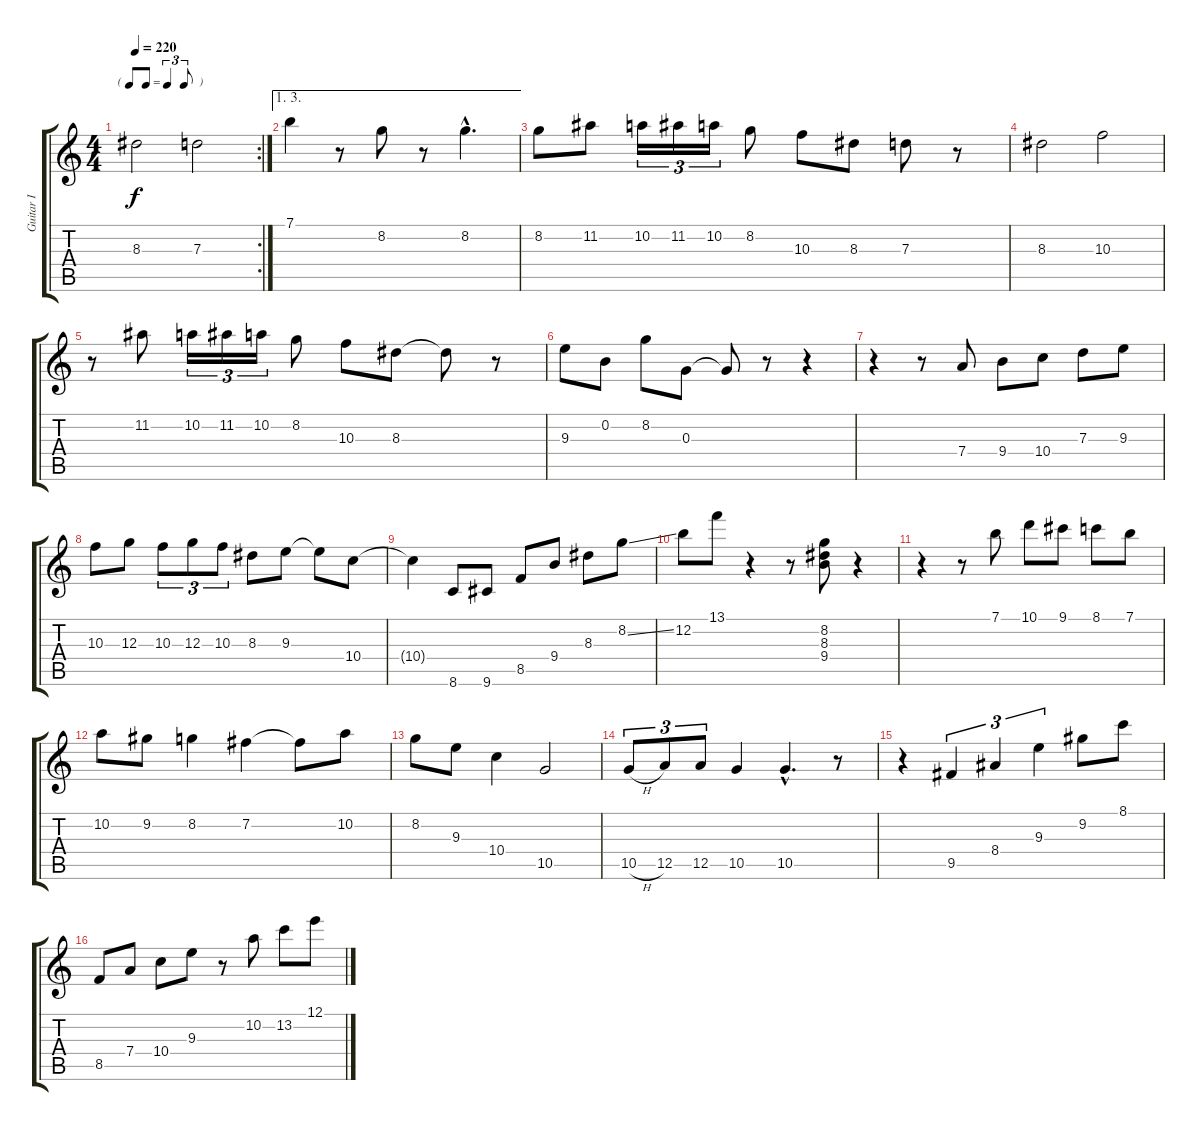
\track ("Guitar I" "Guitar I") {instrument acousticguitarsteel}
\staff {score tabs}
\tuning (E4 B3 G3 D3 A2 E2) {hide}
\rc 2
\ts (4 4)
\tf triplet8th
\tempo 220
\clef g2
\ks c
8.3.2{dy f} 7.3.2 |
\ae (1 3)
7.1{t}.4 r.8 8.2.8 r.8 8.2{hac}.4{d} |
8.2.8 11.2.8 10.2.16{tu (3 2)} 11.2.16{tu (3 2)} 10.2.16{tu (3 2)} 8.2.8 10.3.8 8.3.8 7.3.8 r.8 |
8.3.2 10.3.2 |
r.8 11.2.8 10.2.16{tu (3 2)} 11.2.16{tu (3 2)} 10.2.16{tu (3 2)} 8.2.8 10.3.8 8.3.8 8.3{t}.8 r.8 |
9.3.8 0.2.8 8.2.8 0.3.8 0.3{t}.8 r.8 r.4 |
r.4 r.8 7.4.8 9.4.8 10.4.8 7.3.8 9.3.8 |
10.3.8 12.3.8 10.3.8{tu (3 2)} 12.3.8{tu (3 2)} 10.3.8{tu (3 2)} 8.3.8 9.3.8 9.3{t}.8 10.4.8 |
10.4{t}.4 8.6.8 9.6.8 8.5.8 9.4.8 8.3.8 8.2{ss}.8 |
12.2.8 13.1.8 r.4 r.8 (8.2 8.3 9.4).8 r.4 |
r.4 r.8 7.1.8 10.1.8 9.1.8 8.1.8 7.1.8 |
10.2.8 9.2.8 8.2.4 7.2.4 7.2{t}.8 10.2.8 |
8.2.8 9.3.8 10.4.4 10.5.2 |
10.5{h}.8{tu (3 2)} 12.5.8{tu (3 2)} 12.5.8{tu (3 2)} 10.5.4 10.5{hac}.4{d} r.8 |
r.4 9.5.4{tu (3 2)} 8.4.4{tu (3 2)} 9.3.4{tu (3 2)} 9.2.8 8.1.8 |
8.5.8 7.4.8 10.4.8 9.3.8 r.8 10.2.8 13.2.8 12.1.8
